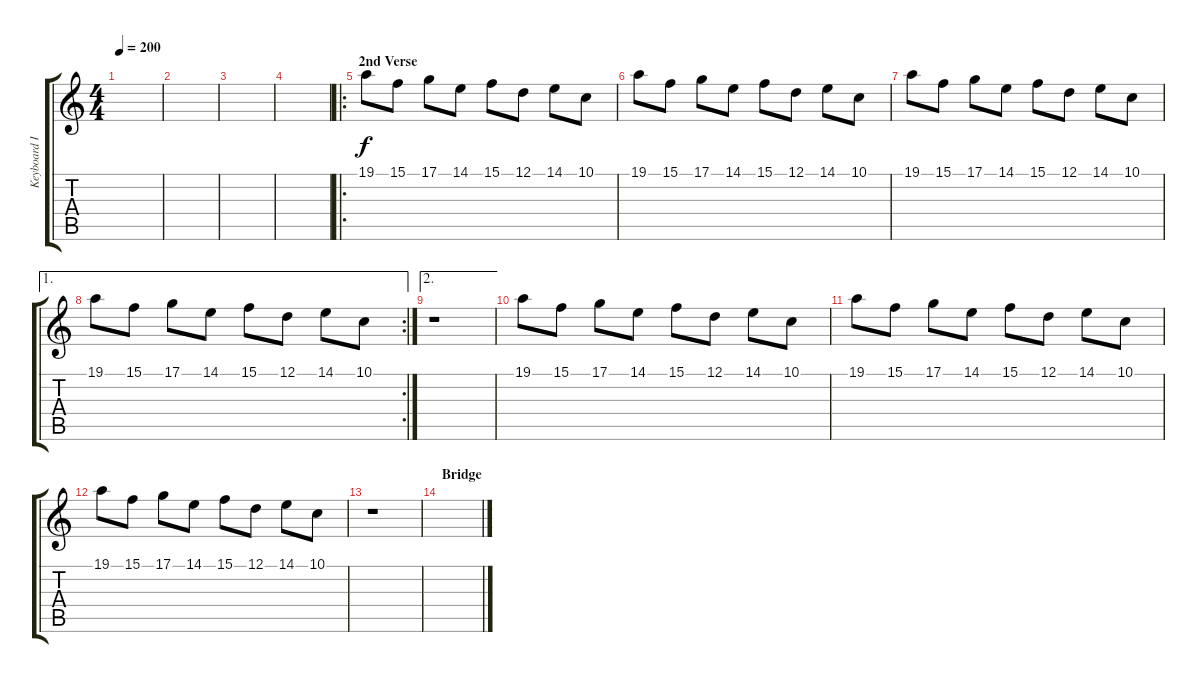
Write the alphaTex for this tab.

\track ("Keyboard Intro" "Keyboard I") {instrument orchestralharp}
\staff {score tabs}
\tuning (D4 A3 F3 C3 G2 D2) {hide}
\ts (4 4)
\tempo 200
\clef g2
\ks c
|
|
|
|
\ro
\section ("" "2nd Verse")
19.1.8{instrument tubularbells} 15.1.8 17.1.8 14.1.8 15.1.8 12.1.8 14.1.8 10.1.8 |
19.1.8 15.1.8 17.1.8 14.1.8 15.1.8 12.1.8 14.1.8 10.1.8 |
19.1.8 15.1.8 17.1.8 14.1.8 15.1.8 12.1.8 14.1.8 10.1.8 |
\ae 1
\rc 2
19.1.8 15.1.8 17.1.8 14.1.8 15.1.8 12.1.8 14.1.8 10.1.8 |
\ae 2
r.1 |
19.1.8{instrument tubularbells} 15.1.8 17.1.8 14.1.8 15.1.8 12.1.8 14.1.8 10.1.8 |
19.1.8 15.1.8 17.1.8 14.1.8 15.1.8 12.1.8 14.1.8 10.1.8 |
19.1.8 15.1.8 17.1.8 14.1.8 15.1.8 12.1.8 14.1.8 10.1.8 |
r.1 |
\section ("" "Bridge")
